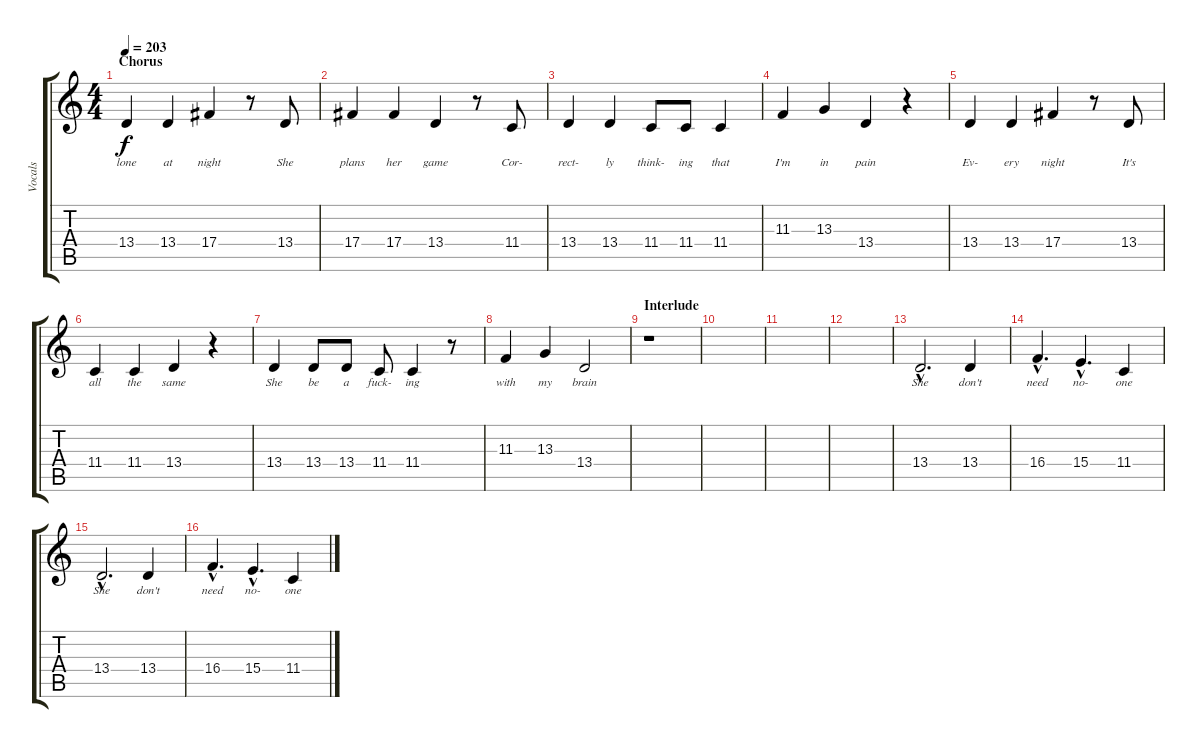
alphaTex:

\track ("Vocals" "Vocals") {instrument lead2sawtooth}
\staff {score tabs}
\tuning (Eb4 Bb3 Gb3 Db3 Ab2 Eb2) {hide}
\ts (4 4)
\section ("" "Chorus")
\tempo 203
\clef g2
\ks c
13.4.4{lyrics (0 "lone") lyrics (1 "") lyrics (2 "") lyrics (3 "") lyrics (4 "") dy f} 13.4.4{lyrics (0 "at") lyrics (1 "") lyrics (2 "") lyrics (3 "") lyrics (4 "")} 17.4.4{lyrics (0 "night") lyrics (1 "") lyrics (2 "") lyrics (3 "") lyrics (4 "")} r.8 13.4.8{lyrics (0 "She") lyrics (1 "") lyrics (2 "") lyrics (3 "") lyrics (4 "")} |
17.4.4{lyrics (0 "plans") lyrics (1 "") lyrics (2 "") lyrics (3 "") lyrics (4 "")} 17.4.4{lyrics (0 "her") lyrics (1 "") lyrics (2 "") lyrics (3 "") lyrics (4 "")} 13.4.4{lyrics (0 "game") lyrics (1 "") lyrics (2 "") lyrics (3 "") lyrics (4 "")} r.8 11.4.8{lyrics (0 "Cor-") lyrics (1 "") lyrics (2 "") lyrics (3 "") lyrics (4 "")} |
13.4.4{lyrics (0 "rect-") lyrics (1 "") lyrics (2 "") lyrics (3 "") lyrics (4 "")} 13.4.4{lyrics (0 "ly") lyrics (1 "") lyrics (2 "") lyrics (3 "") lyrics (4 "")} 11.4.8{lyrics (0 "think-") lyrics (1 "") lyrics (2 "") lyrics (3 "") lyrics (4 "")} 11.4.8{lyrics (0 "ing") lyrics (1 "") lyrics (2 "") lyrics (3 "") lyrics (4 "")} 11.4.4{lyrics (0 "that") lyrics (1 "") lyrics (2 "") lyrics (3 "") lyrics (4 "")} |
11.3.4{lyrics (0 "I'm") lyrics (1 "") lyrics (2 "") lyrics (3 "") lyrics (4 "")} 13.3.4{lyrics (0 "in") lyrics (1 "") lyrics (2 "") lyrics (3 "") lyrics (4 "")} 13.4.4{lyrics (0 "pain") lyrics (1 "") lyrics (2 "") lyrics (3 "") lyrics (4 "")} r.4 |
13.4.4{lyrics (0 "Ev-") lyrics (1 "") lyrics (2 "") lyrics (3 "") lyrics (4 "")} 13.4.4{lyrics (0 "ery") lyrics (1 "") lyrics (2 "") lyrics (3 "") lyrics (4 "")} 17.4.4{lyrics (0 "night") lyrics (1 "") lyrics (2 "") lyrics (3 "") lyrics (4 "")} r.8 13.4.8{lyrics (0 "It's") lyrics (1 "") lyrics (2 "") lyrics (3 "") lyrics (4 "")} |
11.4.4{lyrics (0 "all") lyrics (1 "") lyrics (2 "") lyrics (3 "") lyrics (4 "")} 11.4.4{lyrics (0 "the") lyrics (1 "") lyrics (2 "") lyrics (3 "") lyrics (4 "")} 13.4.4{lyrics (0 "same") lyrics (1 "") lyrics (2 "") lyrics (3 "") lyrics (4 "")} r.4 |
13.4.4{lyrics (0 "She") lyrics (1 "") lyrics (2 "") lyrics (3 "") lyrics (4 "")} 13.4.8{lyrics (0 "be") lyrics (1 "") lyrics (2 "") lyrics (3 "") lyrics (4 "")} 13.4.8{lyrics (0 "a") lyrics (1 "") lyrics (2 "") lyrics (3 "") lyrics (4 "")} 11.4.8{lyrics (0 "fuck-") lyrics (1 "") lyrics (2 "") lyrics (3 "") lyrics (4 "")} 11.4.4{lyrics (0 "ing") lyrics (1 "") lyrics (2 "") lyrics (3 "") lyrics (4 "")} r.8 |
11.3.4{lyrics (0 "with") lyrics (1 "") lyrics (2 "") lyrics (3 "") lyrics (4 "")} 13.3.4{lyrics (0 "my") lyrics (1 "") lyrics (2 "") lyrics (3 "") lyrics (4 "")} 13.4.2{lyrics (0 "brain") lyrics (1 "") lyrics (2 "") lyrics (3 "") lyrics (4 "")} |
\section ("" "Interlude")
r.1 |
|
|
|
13.4{hac}.2{d lyrics (0 "She") lyrics (1 "") lyrics (2 "") lyrics (3 "") lyrics (4 "")} 13.4.4{lyrics (0 "don't") lyrics (1 "") lyrics (2 "") lyrics (3 "") lyrics (4 "")} |
16.4{hac}.4{d lyrics (0 "need") lyrics (1 "") lyrics (2 "") lyrics (3 "") lyrics (4 "")} 15.4{hac}.4{d lyrics (0 "no-") lyrics (1 "") lyrics (2 "") lyrics (3 "") lyrics (4 "")} 11.4.4{lyrics (0 "one") lyrics (1 "") lyrics (2 "") lyrics (3 "") lyrics (4 "")} |
13.4{hac}.2{d lyrics (0 "She") lyrics (1 "") lyrics (2 "") lyrics (3 "") lyrics (4 "")} 13.4.4{lyrics (0 "don't") lyrics (1 "") lyrics (2 "") lyrics (3 "") lyrics (4 "")} |
16.4{hac}.4{d lyrics (0 "need") lyrics (1 "") lyrics (2 "") lyrics (3 "") lyrics (4 "")} 15.4{hac}.4{d lyrics (0 "no-") lyrics (1 "") lyrics (2 "") lyrics (3 "") lyrics (4 "")} 11.4.4{lyrics (0 "one") lyrics (1 "") lyrics (2 "") lyrics (3 "") lyrics (4 "")}
